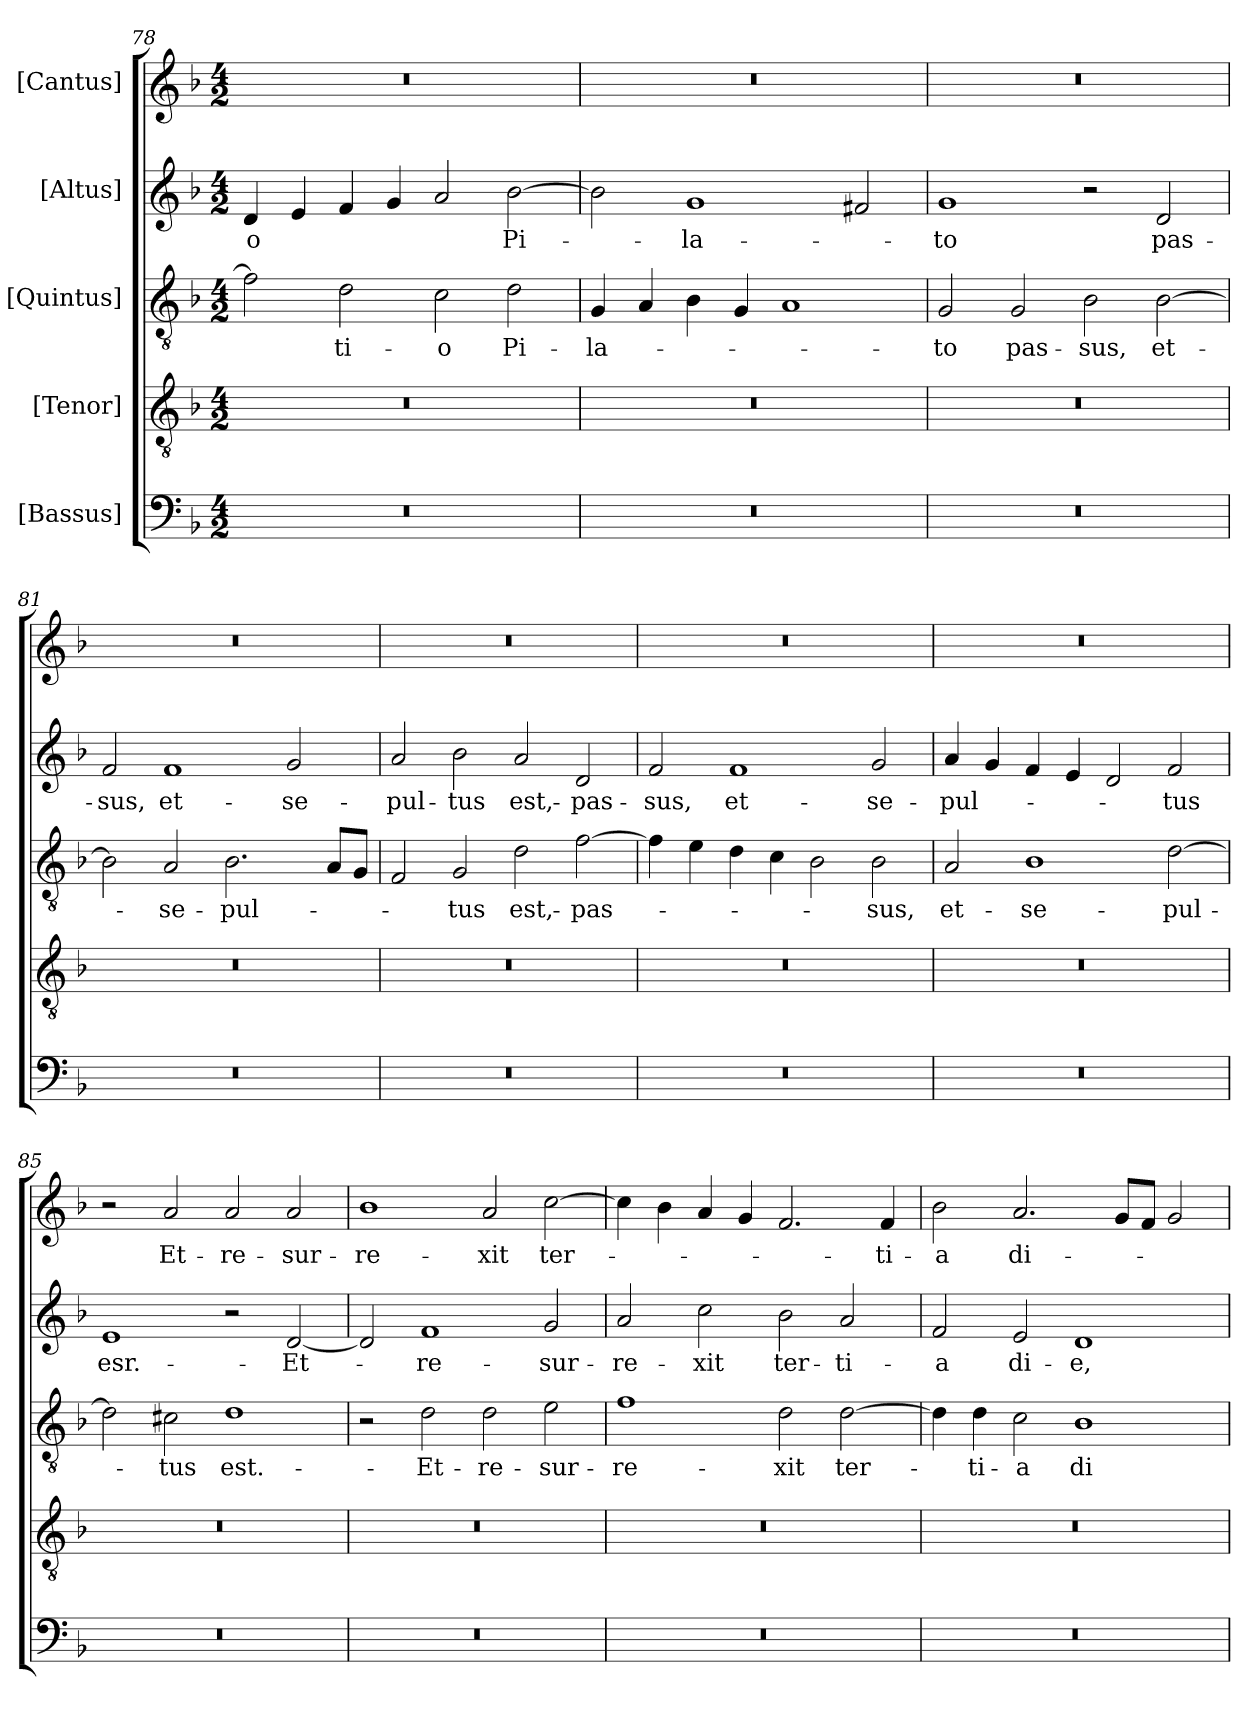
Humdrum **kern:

**kern	**kern	**kern	**text	**kern	**text	**kern	**text
*part5	*part4	*part3	*part3	*part2	*part2	*part1	*part1
*staff5	*staff4	*staff3	*staff3	*staff2	*staff2	*staff1	*staff1
*I"[Bassus]	*I"[Tenor]	*I"[Quintus]	*	*I"[Altus]	*	*I"[Cantus]	*
*clefF4	*clefGv2	*clefGv2	*	*clefG2	*	*clefG2	*
*k[b-]	*k[b-]	*k[b-]	*	*k[b-]	*	*k[b-]	*
*M4/2	*M4/2	*M4/2	*	*M4/2	*	*M4/2	*
=78	=78	=78	=78	=78	=78	=78	=78
0r	0r	2f\]	.	4d/	-o	0r	.
.	.	.	.	4e/	.	.	.
.	.	2d\	-ti-	4f/	.	.	.
.	.	.	.	4g/	.	.	.
.	.	2c\	-o	2a/	.	.	.
.	.	2d\	Pi-	[2b-\	Pi-	.	.
=79	=79	=79	=79	=79	=79	=79	=79
0r	0r	4G/	-la-	2b-\]	.	0r	.
.	.	4A/	.	.	.	.	.
.	.	4B-\	.	1g/	-la-	.	.
.	.	4G/	.	.	.	.	.
.	.	1A/	.	.	.	.	.
.	.	.	.	2f#X/	.	.	.
=80	=80	=80	=80	=80	=80	=80	=80
0r	0r	2G/	-to	1g/	-to	0r	.
.	.	2G/	pas-	.	.	.	.
.	.	2B-\	-sus,	2r	.	.	.
.	.	[2B-\	et-	2d/	pas-	.	.
=81	=81	=81	=81	=81	=81	=81	=81
0r	0r	2B-\]	.	2f/	-sus,	0r	.
.	.	2A/	se-	1f/	et-	.	.
.	.	2.B-\	-pul-	.	.	.	.
.	.	.	.	2g/	se-	.	.
.	.	8A/L	.	.	.	.	.
.	.	8G/J	.	.	.	.	.
=82	=82	=82	=82	=82	=82	=82	=82
0r	0r	2F/	.	2a/	-pul-	0r	.
.	.	2G/	-tus	2b-\	-tus	.	.
.	.	2d\	est,-	2a/	est,-	.	.
.	.	[2f\	pas-	2d/	pas-	.	.
=83	=83	=83	=83	=83	=83	=83	=83
0r	0r	4f\]	.	2f/	-sus,	0r	.
.	.	4e\	.	.	.	.	.
.	.	4d\	.	1f/	et-	.	.
.	.	4c\	.	.	.	.	.
.	.	2B-\	.	.	.	.	.
.	.	2B-\	-sus,	2g/	se-	.	.
=84	=84	=84	=84	=84	=84	=84	=84
0r	0r	2A/	et-	4a/	-pul-	0r	.
.	.	.	.	4g/	.	.	.
.	.	1B-\	se-	4f/	.	.	.
.	.	.	.	4e/	.	.	.
.	.	.	.	2d/	.	.	.
.	.	[2d\	-pul-	2f/	-tus	.	.
=85	=85	=85	=85	=85	=85	=85	=85
0r	0r	2d\]	.	1e/	esr.-	2r	.
.	.	2c#X\	-tus	.	.	2a/	Et-
.	.	1d\	est.-	2r	.	2a/	re-
.	.	.	.	[2d/	Et-	2a/	-sur-
=86	=86	=86	=86	=86	=86	=86	=86
0r	0r	2r	.	2d/]	.	1b-\	-re-
.	.	2d\	Et-	1f/	re-	.	.
.	.	2d\	re-	.	.	2a/	-xit
.	.	2e\	-sur-	2g/	-sur-	[2cc\	ter-
=87	=87	=87	=87	=87	=87	=87	=87
0r	0r	1f\	-re-	2a/	-re-	4cc\]	.
.	.	.	.	.	.	4b-\	.
.	.	.	.	2cc\	-xit	4a/	.
.	.	.	.	.	.	4g/	.
.	.	2d\	-xit	2b-\	ter-	2.f/	.
.	.	[2d\	ter-	2a/	-ti-	.	.
.	.	.	.	.	.	4f/	-ti-
=88	=88	=88	=88	=88	=88	=88	=88
0r	0r	4d\]	.	2f/	-a	2b-\	-a
.	.	4d\	-ti-	.	.	.	.
.	.	2c\	-a	2e/	di-	2.a/	di-
.	.	1B-\	di-	1d/	-e,	.	.
.	.	.	.	.	.	8g/L	.
.	.	.	.	.	.	8f/J	.
.	.	.	.	.	.	2g/	.
=	=	=	=	=	=	=	=
*-	*-	*-	*-	*-	*-	*-	*-
